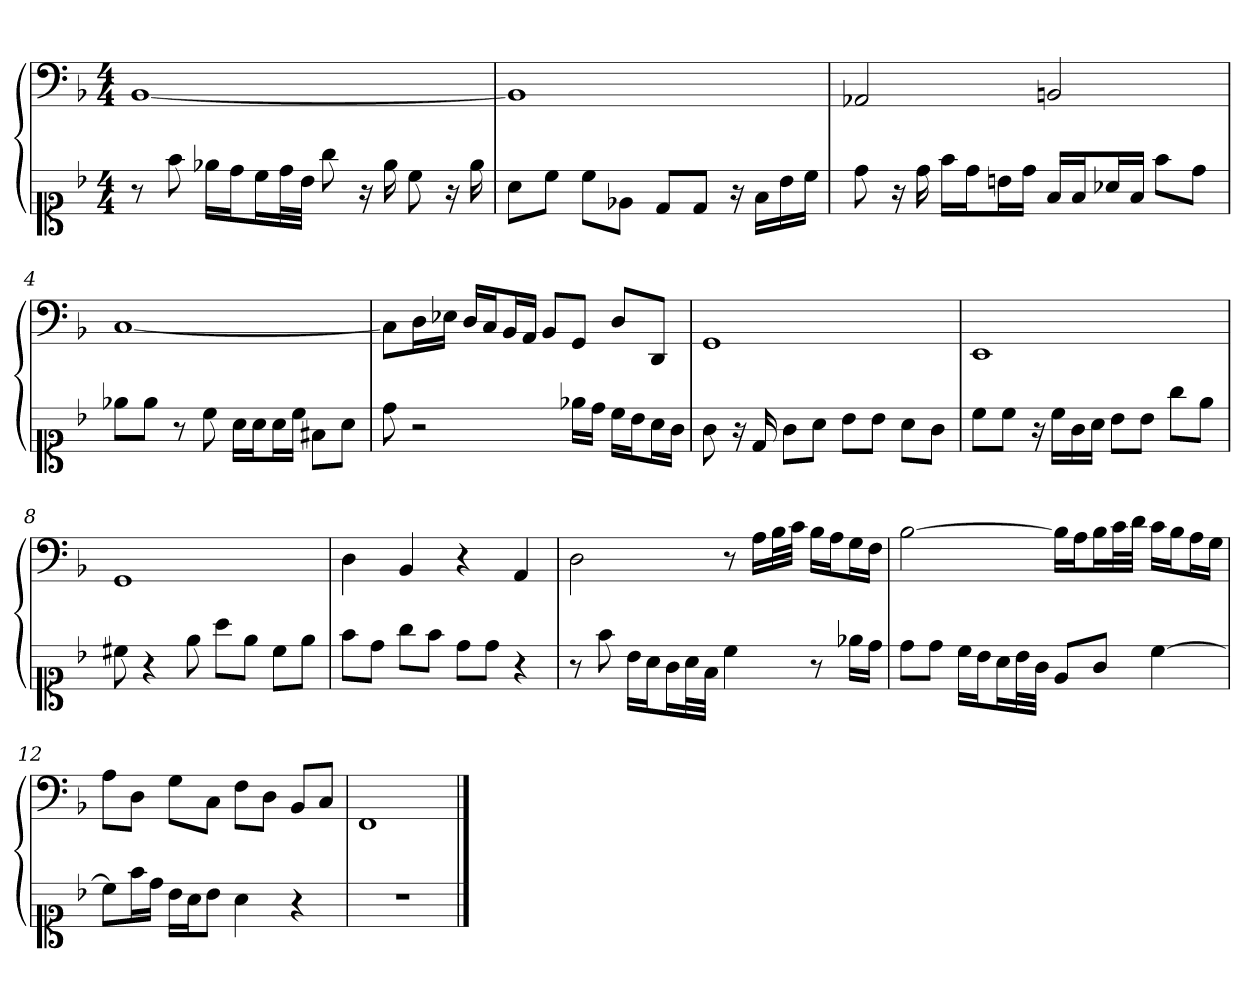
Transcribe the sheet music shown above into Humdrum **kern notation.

**kern	**kern
*part1	*part1
*staff2	*staff1
*clefC1	*clefF4
*k[b-]	*k[b-]
*F:	*F:
*M4/4	*M4/4
=1	=1
8r	[1BB-
8ff	.
16ee-X\LL	.
16dd\J	.
16cc\L	.
32dd\L	.
32b-\JJJ	.
8gg	.
16r	.
16ee-	.
8cc	.
16r	.
16ee-	.
=2	=2
8a\L	1BB-]
8cc\J	.
8cc\L	.
8e-X\J	.
8d/L	.
8d/J	.
16r	.
16f\LL	.
16b-\	.
16cc\JJ	.
=3	=3
8dd	2AA-X
16r	.
16dd	.
16ff\LL	.
16dd\J	.
16bn\L	.
16dd\JJ	.
16f/LL	2BBn
16f/J	.
16a-X/L	.
16f/JJ	.
8ff\L	.
8dd\J	.
=4	=4
8ee-X\L	[1C
8ee-\J	.
8r	.
8cc	.
16a\LL	.
16a\J	.
16a\L	.
16cc\JJ	.
8f#X\L	.
8a\J	.
=5	=5
8dd	8C\L]
2r	16D\L
.	16E-X\JJ
.	16D/LL
.	16C/J
.	16BB-/L
.	16AA/JJ
.	8BB-/L
16ee-X\LL	8GG/J
16dd\JJ	.
16cc\LL	8D/L
16b-\J	.
16a\L	8DD/J
16g\JJ	.
=6	=6
8g	1GG
16r	.
16d	.
8g\L	.
8a\J	.
8b-\L	.
8b-\J	.
8a\L	.
8g\J	.
=7	=7
8cc\L	1EE
8cc\J	.
16r	.
16cc\LL	.
16g\	.
16a\JJ	.
8b-\L	.
8b-\J	.
8gg\L	.
8ee\J	.
=8	=8
8cc#X	1GG
4r	.
8ee	.
8aa\L	.
8ee\J	.
8cc#\L	.
8ee\J	.
=9	=9
8ff\L	4D
8dd\J	.
8gg\L	4BB-
8ff\J	.
8dd\L	4r
8dd\J	.
4r	4AA
=10	=10
8r	2D
8ff	.
16b-\LL	.
16a\J	.
16g\L	.
32a\L	.
32f\JJJ	.
4cc	8r
.	16A\LL
.	32B-\L
.	32c\JJJ
8r	16B-\LL
.	16A\J
16ee-X\LL	16G\L
16dd\JJ	16F\JJ
=11	=11
8dd\L	[2B-
8dd\J	.
16cc\LL	.
16b-\J	.
16a\L	.
32b-\L	.
32g\JJJ	.
8e/L	16B-\LL]
.	16A\J
8g/J	16B-\L
.	32c\L
.	32d\JJJ
[4cc	16c\LL
.	16B-\J
.	16A\L
.	16G\JJ
=12	=12
8cc\L]	8A\L
16ff\L	8D\J
16dd\JJ	.
16b-\LL	8G\L
16a\J	.
8b-\J	8C\J
4a	8F\L
.	8D\J
4r	8BB-/L
.	8C/J
=13	=13
1r	1FF
==	==
*-	*-
